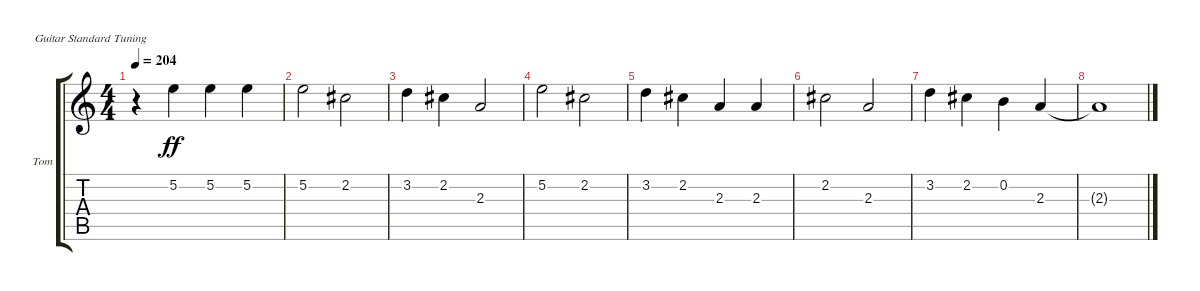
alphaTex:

\defaultSystemsLayout 4
\bracketExtendMode groupsimilarinstruments
\firstSystemTrackNameOrientation horizontal
\otherSystemsTrackNameOrientation horizontal
\track ("Tom Delonge (Voice)" "Tom") {instrument overdrivenguitar}
\staff {score tabs}
\tuning (E4 B3 G3 D3 A2 E2)
\ts (4 4)
\tempo 204
\clef g2
\scale
0.333333
\ks c
r.4{dy ff} 5.2.4 5.2.4 5.2.4 |
\scale
0.333333 5.2.2 2.2.2 |
\scale
0.333333 3.2.4 2.2.4 2.3.2 |
\scale
0.333333 5.2.2 2.2.2 |
\scale
0.333333 3.2.4 2.2.4 2.3.4 2.3.4 |
\scale
0.333333 2.2.2 2.3.2 |
\scale
0.333333 3.2.4 2.2.4 0.2.4 2.3.4 |
\scale
0.333333 2.3{t}.1 |
\scale
0.333333 |
\scale
0.333333 |
\scale
0.333333 |
\scale
0.333333 |
\scale
0.333333 |
\scale
0.333333 |
\scale
0.333333 |
\scale
0.333333
